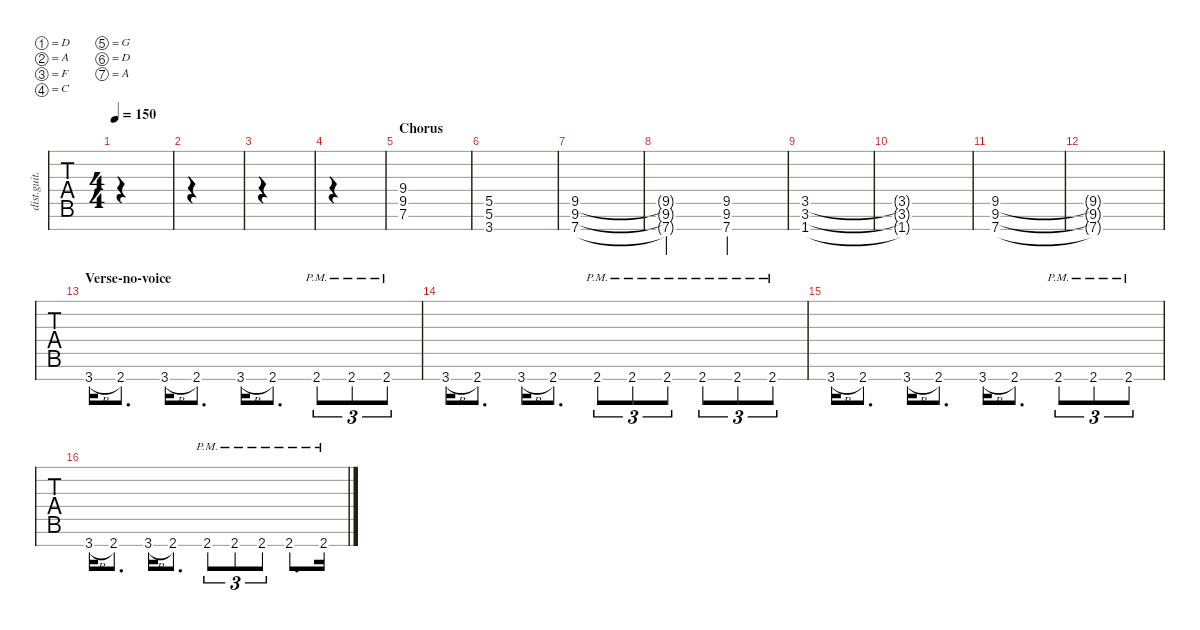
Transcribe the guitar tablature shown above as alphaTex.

\defaultSystemsLayout 4
\hideDynamics
\bracketExtendMode nobrackets
\otherSystemsTrackNameOrientation horizontal
\track ("Distortion Guitar" "dist.guit.") {solo instrument distortionguitar}
\staff {tabs}
\tuning (D4 A3 F3 C3 G2 D2 A1)
\ts (4 4)
\scale
0.972042
\tempo 150
\accidentals auto
\clef g2
\ottava regular
\simile none
\ks aminor
|
\scale
0.972042 |
\scale
0.972042 |
\scale
1.00741 |
\section ("" "Chorus")
\scale
1.16476 (7.6 9.5 9.4).1 |
\scale
0.976463 (3.7 5.6 5.5).1 |
\scale
0.976463 (7.7 9.6 9.5).1 |
\scale
0.976463 (7.7{t} 9.6{t} 9.5{t}).2 (9.6 9.5 7.7).2 |
\scale
0.976463 (3.5 3.6 1.7).1 |
\scale
0.976463 (3.5{t} 3.6{t} 1.7{t}).1 |
\scale
0.976463 (7.7 9.6 9.5).1 |
\scale
0.976463 (7.7{t} 9.6{t} 9.5{t}).1 |
\section ("" "Verse-no-voice")
\scale
1.07061 3.7{h}.16 2.7.8{d} 3.7{h}.16 2.7.8{d} 3.7{h}.16 2.7.8{d} 2.7{pm}.8{tu (3 2)} 2.7{pm}.8{tu (3 2)} 2.7{pm}.8{tu (3 2)} |
\scale
0.976463 3.7{h}.16 2.7.8{d} 3.7{h}.16 2.7.8{d} 2.7{pm}.8{tu (3 2)} 2.7{pm}.8{tu (3 2)} 2.7{pm}.8{tu (3 2)} 2.7{pm}.8{tu (3 2)} 2.7{pm}.8{tu (3 2)} 2.7{pm}.8{tu (3 2)} |
\scale
0.976463 3.7{h}.16 2.7.8{d} 3.7{h}.16 2.7.8{d} 3.7{h}.16 2.7.8{d} 2.7{pm}.8{tu (3 2)} 2.7{pm}.8{tu (3 2)} 2.7{pm}.8{tu (3 2)} |
\scale
0.976463 3.7{h}.16 2.7.8{d} 3.7{h}.16 2.7.8{d} 2.7{pm}.8{tu (3 2)} 2.7{pm}.8{tu (3 2)} 2.7{pm}.8{tu (3 2)} 2.7{pm}.8{d} 2.7{pm}.16
